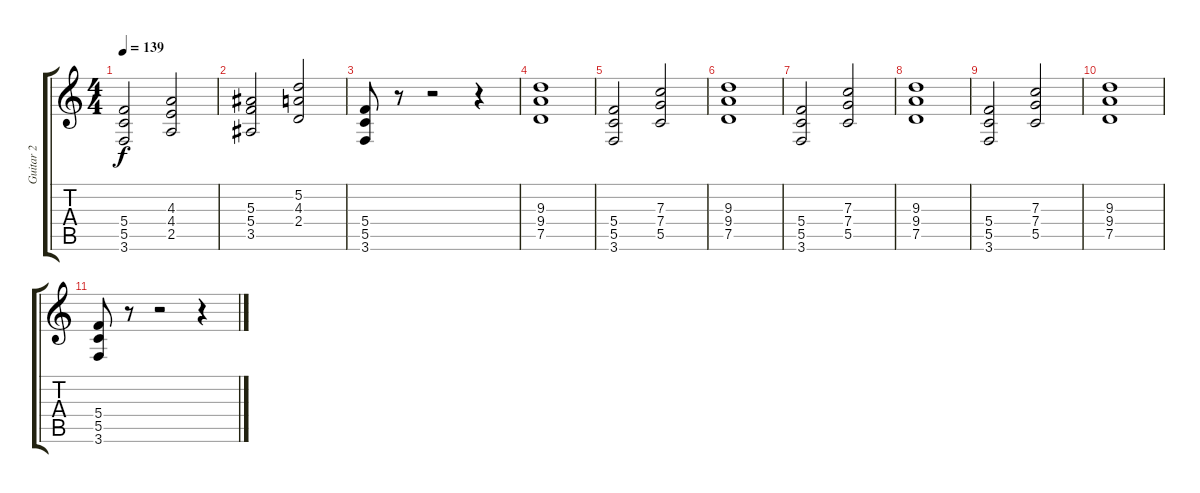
\track ("Guitar 2" "Guitar 2") {instrument distortionguitar}
\staff {score tabs}
\tuning (D4 A3 F3 C3 G2 D2) {hide}
\ts (4 4)
\tempo 139
\clef g2
\ks c
(5.4 5.5 3.6).2{dy f} (4.3 4.4 2.5).2 |
(5.3 5.4 3.5).2 (5.2 4.3 2.4).2 |
(5.4 5.5 3.6).8 r.8 r.2 r.4 |
(9.3 9.4 7.5).1 |
(5.4 5.5 3.6).2 (7.3 7.4 5.5).2 |
(9.3 9.4 7.5).1 |
(5.4 5.5 3.6).2 (7.3 7.4 5.5).2 |
(9.3 9.4 7.5).1 |
(5.4 5.5 3.6).2 (7.3 7.4 5.5).2 |
(9.3 9.4 7.5).1 |
(5.4 5.5 3.6).8 r.8 r.2 r.4
